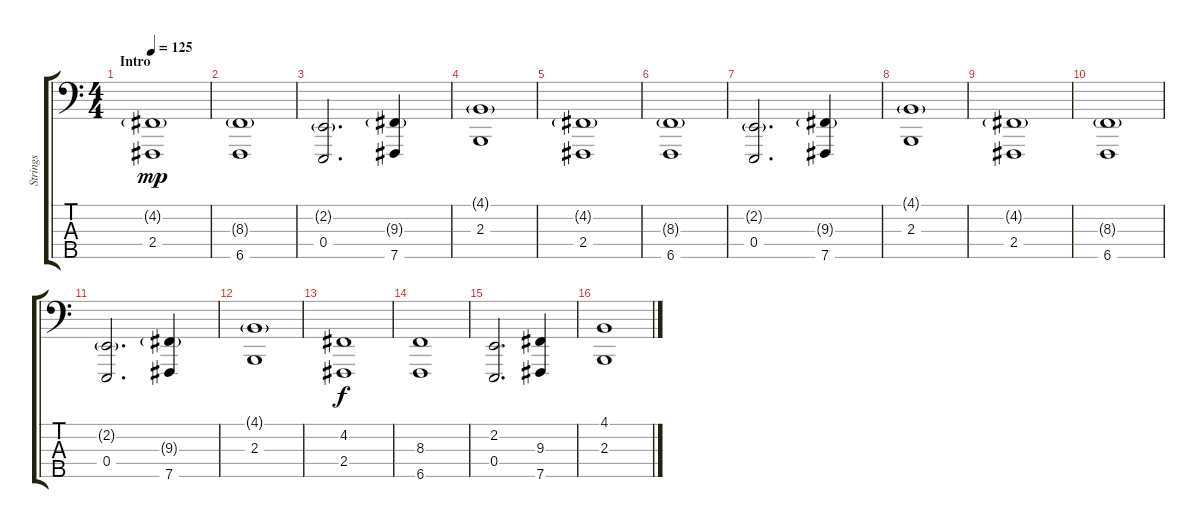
\track ("Strings" "Strings") {instrument stringensemble1}
\staff {score tabs}
\tuning (G2 D2 A1 E1 B0) {hide}
\ts (4 4)
\section ("" "Intro ")
\tempo 125
\clef f4
\ks c
(4.2{g} 2.4).1{dy mp instrument stringensemble1} |
(8.3{g} 6.5).1 |
(2.2{g} 0.4).2{d} (9.3{g} 7.5).4 |
(4.1{g} 2.3).1 |
(4.2{g} 2.4).1 |
(8.3{g} 6.5).1 |
(2.2{g} 0.4).2{d} (9.3{g} 7.5).4 |
(4.1{g} 2.3).1 |
(4.2{g} 2.4).1 |
(8.3{g} 6.5).1 |
(2.2{g} 0.4).2{d} (9.3{g} 7.5).4 |
(4.1{g} 2.3).1 |
(4.2 2.4).1{dy f} |
(8.3 6.5).1 |
(2.2 0.4).2{d} (9.3 7.5).4 |
(4.1 2.3).1
